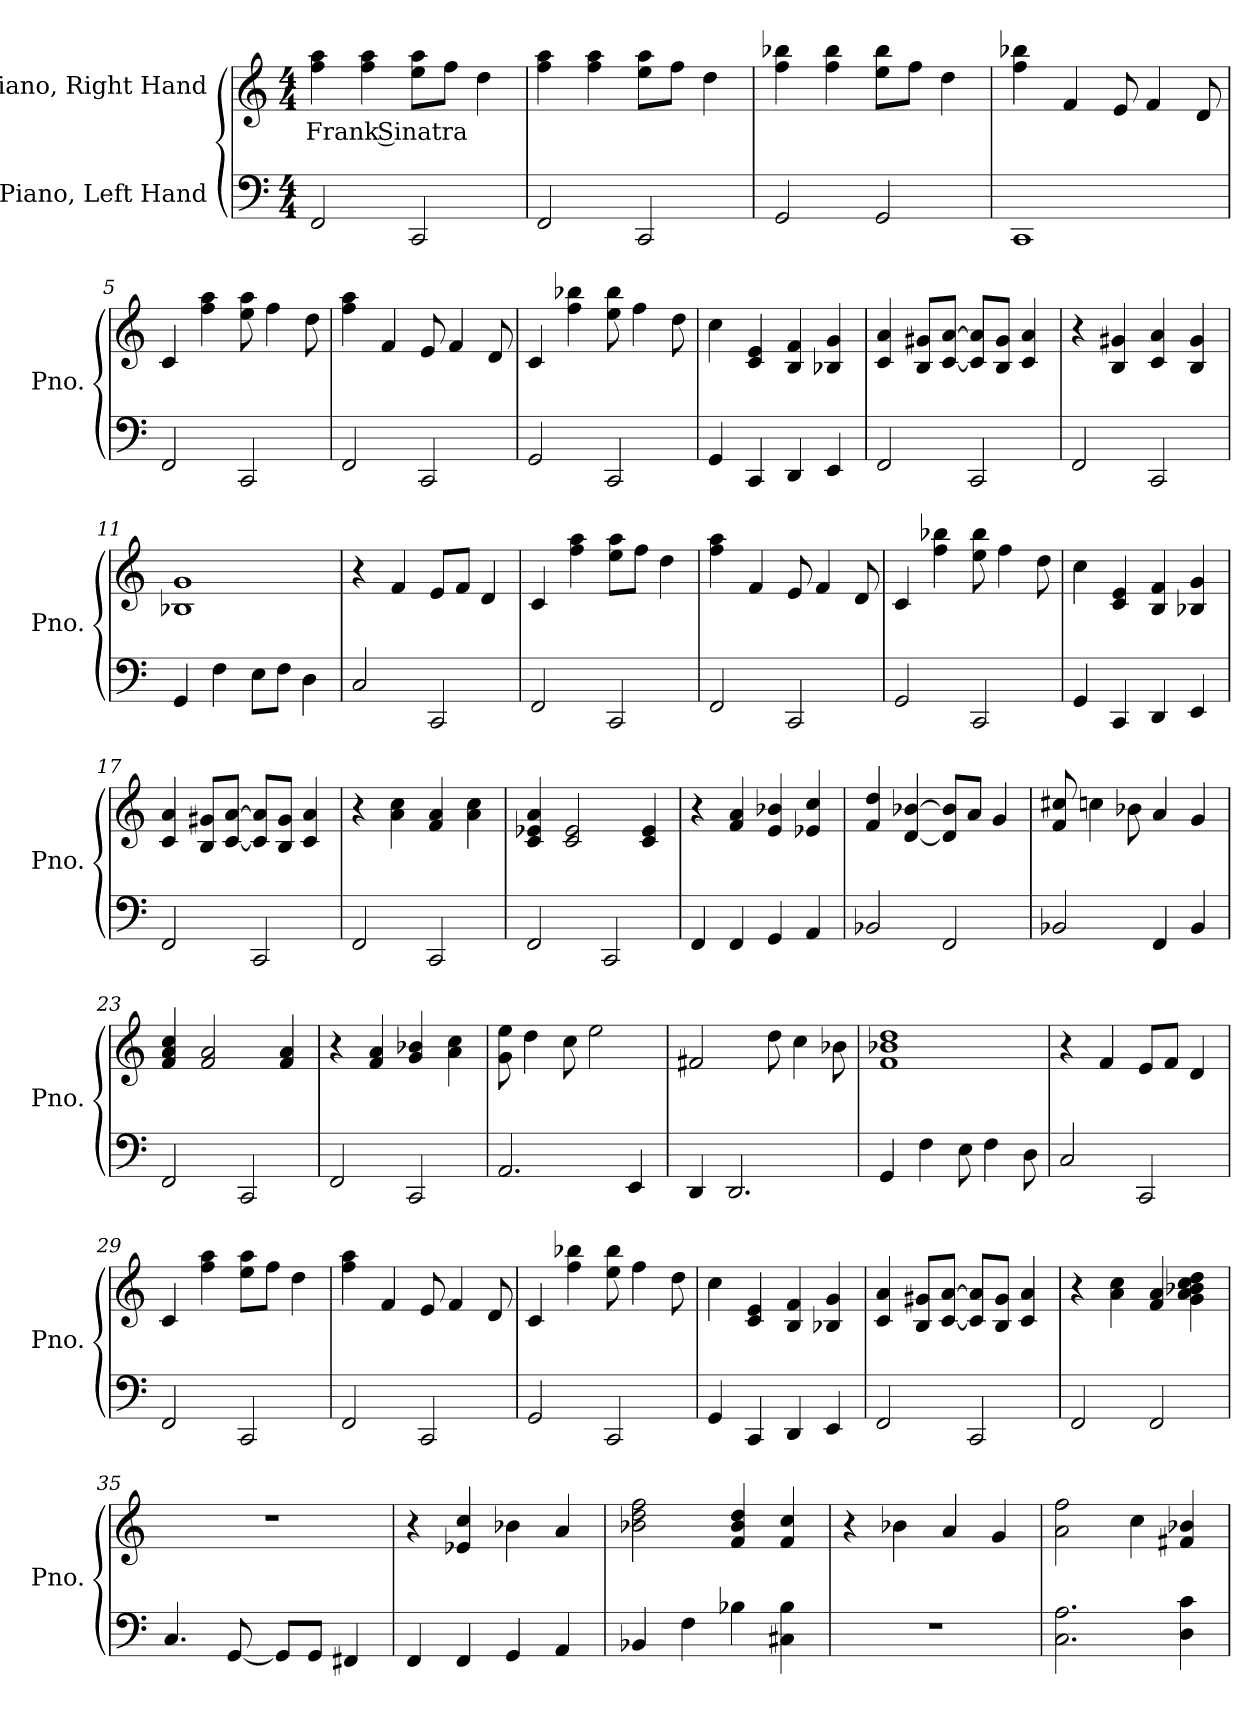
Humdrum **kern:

**kern	**kern	**text
*part2	*part1	*part1
*staff2	*staff1	*staff1
*I"Piano, Left Hand	*I"Piano, Right Hand	*
*I'Pno.	*I'Pno.	*
*clefF4	*clefG2	*
*k[]	*k[]	*
*M4/4	*M4/4	*
*MM119	*MM119	*
=1	=1	=1
!	!	!LO:LY:b
2FF/	4ff\ 4aa\	Frank Sinatra
.	4ff\ 4aa\	.
2CC/	8ee\ 8aa\L	.
.	8ff\J	.
.	4dd\	.
=2	=2	=2
2FF/	4ff\ 4aa\	.
.	4ff\ 4aa\	.
2CC/	8ee\ 8aa\L	.
.	8ff\J	.
.	4dd\	.
=3	=3	=3
2GG/	4ff\ 4bb-X\	.
.	4ff\ 4bb-\	.
2GG/	8ee\ 8bb-\L	.
.	8ff\J	.
.	4dd\	.
=4	=4	=4
1CC	4ff\ 4bb-X\	.
.	4f/	.
.	8e/	.
.	4f/	.
.	8d/	.
!!LO:LB:g=z
=5	=5	=5
2FF/	4c/	.
.	4ff\ 4aa\	.
2CC/	8ee\ 8aa\	.
.	4ff\	.
.	8dd\	.
=6	=6	=6
2FF/	4ff\ 4aa\	.
.	4f/	.
2CC/	8e/	.
.	4f/	.
.	8d/	.
=7	=7	=7
2GG/	4c/	.
.	4ff\ 4bb-X\	.
2CC/	8ee\ 8bb-\	.
.	4ff\	.
.	8dd\	.
=8	=8	=8
4GG/	4cc\	.
4CC/	4c/ 4e/	.
4DD/	4B/ 4f/	.
4EE/	4B-X/ 4g/	.
=9	=9	=9
2FF/	4c/ 4a/	.
.	8B/ 8g#X/L	.
.	[8c/ [8a/J	.
2CC/	8c/] 8a/]L	.
.	8B/ 8g#/J	.
.	4c/ 4a/	.
=10	=10	=10
2FF/	4r	.
.	4B/ 4g#X/	.
2CC/	4c/ 4a/	.
.	4B/ 4g#/	.
!!LO:LB:g=z
=11	=11	=11
4GG/	1B-X 1g	.
4F\	.	.
8E\L	.	.
8F\J	.	.
4D\	.	.
=12	=12	=12
2C/	4r	.
.	4f/	.
2CC/	8e/L	.
.	8f/J	.
.	4d/	.
=13	=13	=13
2FF/	4c/	.
.	4ff\ 4aa\	.
2CC/	8ee\ 8aa\L	.
.	8ff\J	.
.	4dd\	.
=14	=14	=14
2FF/	4ff\ 4aa\	.
.	4f/	.
2CC/	8e/	.
.	4f/	.
.	8d/	.
=15	=15	=15
2GG/	4c/	.
.	4ff\ 4bb-X\	.
2CC/	8ee\ 8bb-\	.
.	4ff\	.
.	8dd\	.
=16	=16	=16
4GG/	4cc\	.
4CC/	4c/ 4e/	.
4DD/	4B/ 4f/	.
4EE/	4B-X/ 4g/	.
!!LO:LB:g=z
=17	=17	=17
2FF/	4c/ 4a/	.
.	8B/ 8g#X/L	.
.	[8c/ [8a/J	.
2CC/	8c/] 8a/]L	.
.	8B/ 8g#/J	.
.	4c/ 4a/	.
=18	=18	=18
2FF/	4r	.
.	4a\ 4cc\	.
2CC/	4f/ 4a/	.
.	4a\ 4cc\	.
=19	=19	=19
2FF/	4c/ 4e-X/ 4a/	.
.	2c/ 2e-/	.
2CC/	.	.
.	4c/ 4e-/	.
=20	=20	=20
4FF/	4r	.
4FF/	4f/ 4a/	.
4GG/	4e/ 4b-X/	.
4AA/	4e-X/ 4cc/	.
=21	=21	=21
2BB-X/	4f/ 4dd/	.
.	[4d/ [4b-X/	.
2FF/	8d/] 8b-/]L	.
.	8a/J	.
.	4g/	.
=22	=22	=22
2BB-X/	8f/ 8cc#X/	.
.	4ccn\	.
.	8b-X\	.
4FF/	4a/	.
4BB-/	4g/	.
=23	=23	=23
2FF/	4f/ 4a/ 4cc/	.
.	2f/ 2a/	.
2CC/	.	.
.	4f/ 4a/	.
!!LO:LB:g=z
=24	=24	=24
2FF/	4r	.
.	4f/ 4a/	.
2CC/	4g/ 4b-X/	.
.	4a\ 4cc\	.
=25	=25	=25
2.AA/	8g\ 8ee\	.
.	4dd\	.
.	8cc\	.
.	2ee\	.
4EE/	.	.
=26	=26	=26
4DD/	2f#X/	.
2.DD/	.	.
.	8dd\	.
.	4cc\	.
.	8b-X\	.
=27	=27	=27
4GG/	1f 1b-X 1dd	.
4F\	.	.
8E\	.	.
4F\	.	.
8D\	.	.
=28	=28	=28
2C/	4r	.
.	4f/	.
2CC/	8e/L	.
.	8f/J	.
.	4d/	.
=29	=29	=29
2FF/	4c/	.
.	4ff\ 4aa\	.
2CC/	8ee\ 8aa\L	.
.	8ff\J	.
.	4dd\	.
=30	=30	=30
2FF/	4ff\ 4aa\	.
.	4f/	.
2CC/	8e/	.
.	4f/	.
.	8d/	.
!!LO:LB:g=z
=31	=31	=31
2GG/	4c/	.
.	4ff\ 4bb-X\	.
2CC/	8ee\ 8bb-\	.
.	4ff\	.
.	8dd\	.
=32	=32	=32
4GG/	4cc\	.
4CC/	4c/ 4e/	.
4DD/	4B/ 4f/	.
4EE/	4B-X/ 4g/	.
=33	=33	=33
2FF/	4c/ 4a/	.
.	8B/ 8g#X/L	.
.	[8c/ [8a/J	.
2CC/	8c/] 8a/]L	.
.	8B/ 8g#/J	.
.	4c/ 4a/	.
=34	=34	=34
2FF/	4r	.
.	4a\ 4cc\	.
2FF/	4f/ 4a/	.
.	4g\ 4a\ 4b-X\ 4cc\ 4dd\	.
=35	=35	=35
4.C/	1r	.
[8GG/	.	.
8GG/L]	.	.
8GG/J	.	.
4FF#X/	.	.
=36	=36	=36
4FF/	4r	.
4FF/	4e-X/ 4cc/	.
4GG/	4b-X\	.
4AA/	4a/	.
!!LO:PB:g=z
=37	=37	=37
4BB-X/	2b-X\ 2dd\ 2ff\	.
4F\	.	.
4B-X\	4f/ 4b-/ 4dd/	.
4C#X\ 4B-\	4f/ 4cc/	.
=38	=38	=38
1r	4r	.
.	4b-X\	.
.	4a/	.
.	4g/	.
=39	=39	=39
2.C\ 2.A\	2a\ 2ff\	.
.	4cc\	.
4D\ 4c\	4f#X/ 4b-X/	.
=	=	=
*-	*-	*-
